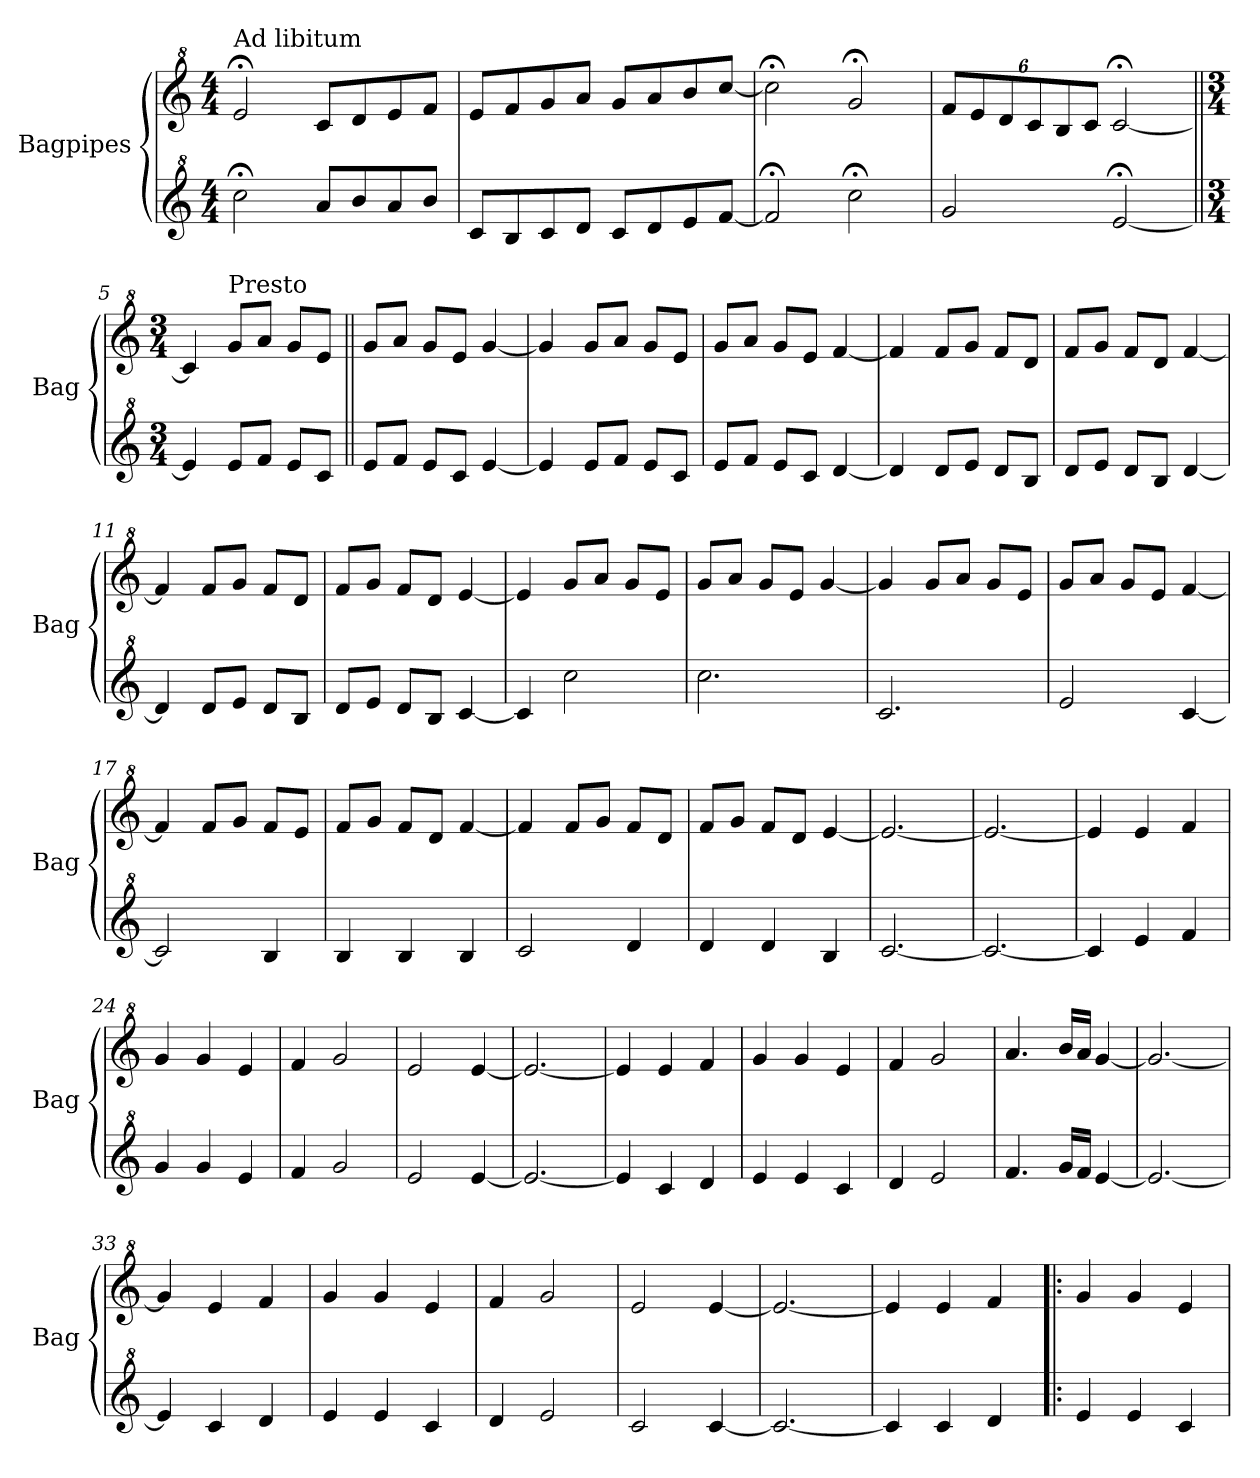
**kern	**kern
*part2	*part1
*staff2	*staff1
*I"Bagpipes	*I"Bagpipes
*I'Bag	*I'Bag
*clefG^2	*clefG^2
*k[]	*k[]
*C:	*C:
*M4/4	*M4/4
=1	=1
!	!LO:TX:a:t=Ad libitum
2ccc;<\	2ee;</
8aa/L	8cc/L
8bb/	8dd/
8aa/	8ee/
8bb/J	8ff/J
=2	=2
8cc/L	8ee/L
8b/	8ff/
8cc/	8gg/
8dd/J	8aa/J
8cc/L	8gg/L
8dd/	8aa/
8ee/	8bb/
[8ff/J	[8ccc/J
=3	=3
2ff;</]	2ccc;<\]
2ccc;<\	2gg;</
=4	=4
*	*Xbrackettup
2gg/	12ff/L
.	12ee/
.	12dd/
.	12cc/
.	12b/
.	12cc/J
[2ee;</	[2cc;</
=5||	=5||
*M3/4	*M3/4
4ee/]	4cc/]
!	!LO:TX:a:t=Presto
8ee/L	8gg/L
8ff/J	8aa/J
8ee/L	8gg/L
8cc/J	8ee/J
=6||	=6||
8ee/L	8gg/L
8ff/J	8aa/J
8ee/L	8gg/L
8cc/J	8ee/J
[4ee/	[4gg/
=7	=7
4ee/]	4gg/]
8ee/L	8gg/L
8ff/J	8aa/J
8ee/L	8gg/L
8cc/J	8ee/J
!!LO:LB:g=z
=8	=8
8ee/L	8gg/L
8ff/J	8aa/J
8ee/L	8gg/L
8cc/J	8ee/J
[4dd/	[4ff/
=9	=9
4dd/]	4ff/]
8dd/L	8ff/L
8ee/J	8gg/J
8dd/L	8ff/L
8b/J	8dd/J
=10	=10
8dd/L	8ff/L
8ee/J	8gg/J
8dd/L	8ff/L
8b/J	8dd/J
[4dd/	[4ff/
=11	=11
4dd/]	4ff/]
8dd/L	8ff/L
8ee/J	8gg/J
8dd/L	8ff/L
8b/J	8dd/J
=12	=12
8dd/L	8ff/L
8ee/J	8gg/J
8dd/L	8ff/L
8b/J	8dd/J
[4cc/	[4ee/
=13	=13
4cc/]	4ee/]
2ccc\	8gg/L
.	8aa/J
.	8gg/L
.	8ee/J
=14	=14
2.ccc\	8gg/L
.	8aa/J
.	8gg/L
.	8ee/J
.	[4gg/
=15	=15
2.cc/	4gg/]
.	8gg/L
.	8aa/J
.	8gg/L
.	8ee/J
=16	=16
2ee/	8gg/L
.	8aa/J
.	8gg/L
.	8ee/J
[4cc/	[4ff/
!!LO:LB:g=z
=17	=17
2cc/]	4ff/]
.	8ff/L
.	8gg/J
4b/	8ff/L
.	8ee/J
=18	=18
4b/	8ff/L
.	8gg/J
4b/	8ff/L
.	8dd/J
4b/	[4ff/
=19	=19
2cc/	4ff/]
.	8ff/L
.	8gg/J
4dd/	8ff/L
.	8dd/J
=20	=20
4dd/	8ff/L
.	8gg/J
4dd/	8ff/L
.	8dd/J
4b/	[4ee/
=21	=21
[2.cc/	2.ee/_
=22	=22
2.cc/_	2.ee/_
=23	=23
4cc/]	4ee/]
4ee/	4ee/
4ff/	4ff/
=24	=24
4gg/	4gg/
4gg/	4gg/
4ee/	4ee/
=25	=25
4ff/	4ff/
2gg/	2gg/
=26	=26
2ee/	2ee/
[4ee/	[4ee/
=27	=27
2.ee/_	2.ee/_
=28	=28
4ee/]	4ee/]
4cc/	4ee/
4dd/	4ff/
!!LO:LB:g=z
=29	=29
4ee/	4gg/
4ee/	4gg/
4cc/	4ee/
=30	=30
4dd/	4ff/
2ee/	2gg/
=31	=31
4.ff/	4.aa/
16gg/LL	16bb/LL
16ff/JJ	16aa/JJ
[4ee/	[4gg/
=32	=32
2.ee/_	2.gg/_
=33	=33
4ee/]	4gg/]
4cc/	4ee/
4dd/	4ff/
=34	=34
4ee/	4gg/
4ee/	4gg/
4cc/	4ee/
=35	=35
4dd/	4ff/
2ee/	2gg/
=36	=36
2cc/	2ee/
[4cc/	[4ee/
=37	=37
2.cc/_	2.ee/_
=38	=38
4cc/]	4ee/]
4cc/	4ee/
4dd/	4ff/
=39!|:	=39!|:
4ee/	4gg/
4ee/	4gg/
4cc/	4ee/
=	=
*-	*-
